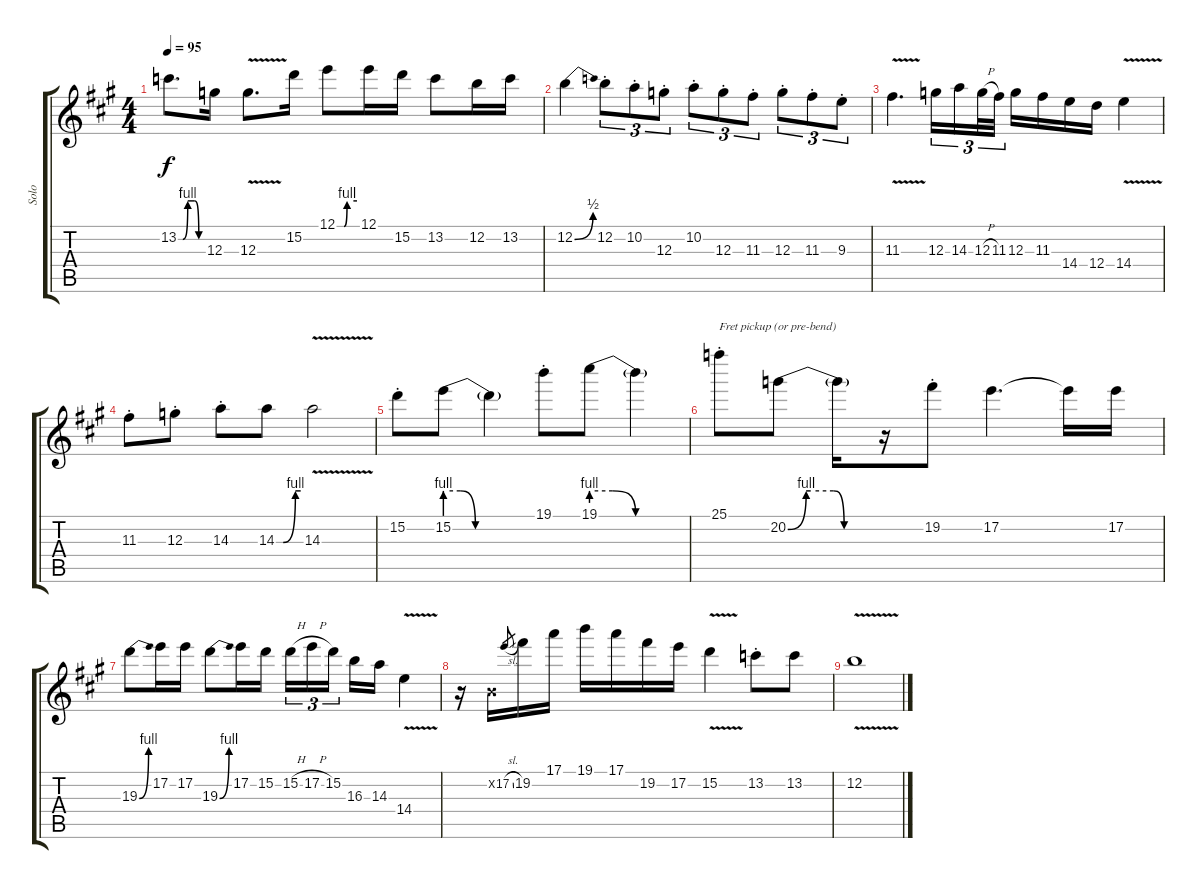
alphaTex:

\track ("Solo" "Solo") {instrument distortionguitar}
\staff {score tabs}
\tuning (E4 B3 G3 D3 A2 E2) {hide}
\ts (4 4)
\tempo 95
\clef g2
\ks a
13.2{be (custom 0 0 11 0 23 4 40 4 50 0 60 0)}.8{d dy f} 12.3.16 12.3{v}.8{d} 15.2.16 12.1{be (custom 0 0 21 0 30 4 60 4)}.8 12.1.16 15.2.16 13.2.8 12.2.16 13.2.16 |
12.2{be (bend 0 0 60 2)}.4 12.2{st}.8{tu (3 2)} 10.2{st}.8{tu (3 2)} 12.3{st}.8{tu (3 2)} 10.2{st}.8{tu (3 2)} 12.3{st}.8{tu (3 2)} 11.3{st}.8{tu (3 2)} 12.3{st}.8{tu (3 2)} 11.3{st}.8{tu (3 2)} 9.3{st}.8{tu (3 2)} |
11.3{v}.4{d} 12.3.16{tu (3 2)} 14.3.16{tu (3 2)} 12.3{h}.32{tu (3 2)} 11.3.32{tu (3 2)} 12.3.16 11.3.16 14.4.16 12.4.16 14.4{v}.4 |
11.3{st}.8 12.3{st}.8 14.3{st}.8 14.3{be (custom 0 0 17 0 47 4 60 4)}.8 14.3{v}.2 |
15.2{st}.8 15.2{be (custom 0 4 10 4 20 0 40 0 60 0)}.8 15.2{t}.4 19.1{st}.8 19.1{be (custom 0 4 13 4 27 0 40 0 60 0)}.8 19.1{t}.4 |
25.1{st}.8{txt "Fret pickup (or pre-bend)"} 20.2{be (custom 0 0 12 4 15 4 30 4 37 0 45 0 60 0)}.8 20.2{t}.16 r.16 19.2{st}.8 17.2.4{d} 17.2{t}.16 17.2.16 |
19.3{be (bend 0 0 60 4)}.8 17.2.16 17.2.16 19.3{be (bend 0 0 60 4)}.8 17.2.16 15.2.16 15.2{h}.16{tu (3 2)} 17.2{h}.16{tu (3 2)} 15.2.16{tu (3 2) beam splitsecondary} 16.3.16 14.3.16 14.4{v}.4 |
r.16 0.2{x}.16 17.2{sl}.8{gr} 19.2.16 17.1.16 19.1.16 17.1.16 19.2.16 17.2.16 15.2{v}.4 13.2{st}.8 13.2.8 |
12.2{v}.1
